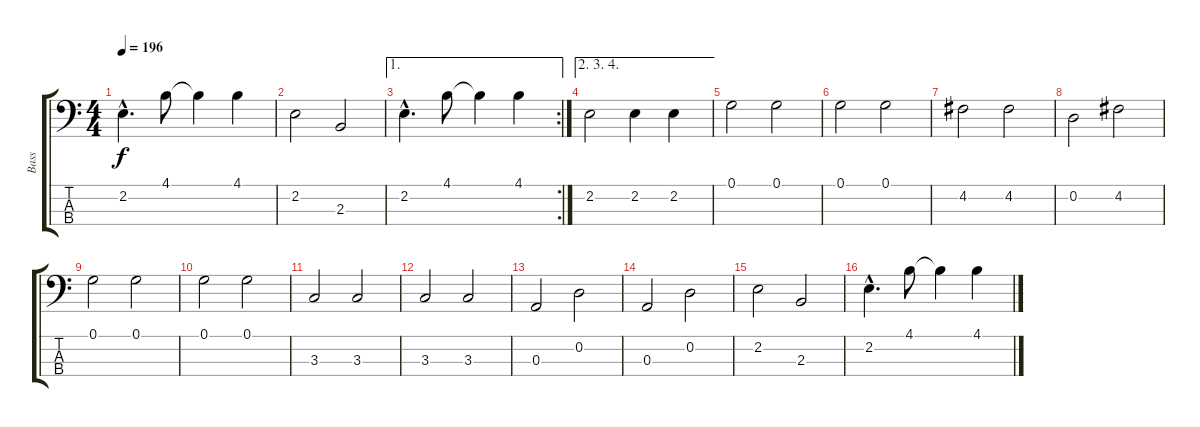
\track ("Bass" "Bass") {instrument electricbassfinger}
\staff {score tabs}
\tuning (G2 D2 A1 E1) {hide}
\ts (4 4)
\tempo 196
\clef f4
\ks c
2.2{hac}.4{d dy f} 4.1.8 4.1{t}.4 4.1.4 |
2.2.2 2.3.2 |
\ae 1
\rc 2
2.2{hac}.4{d} 4.1.8 4.1{t}.4 4.1.4 |
\ae (2 3 4)
2.2.2 2.2.4 2.2.4 |
0.1.2 0.1.2 |
0.1.2 0.1.2 |
4.2.2 4.2.2 |
0.2.2 4.2.2 |
0.1.2 0.1.2 |
0.1.2 0.1.2 |
3.3.2 3.3.2 |
3.3.2 3.3.2 |
0.3.2 0.2.2 |
0.3.2 0.2.2 |
2.2.2 2.3.2 |
2.2{hac}.4{d} 4.1.8 4.1{t}.4 4.1.4
